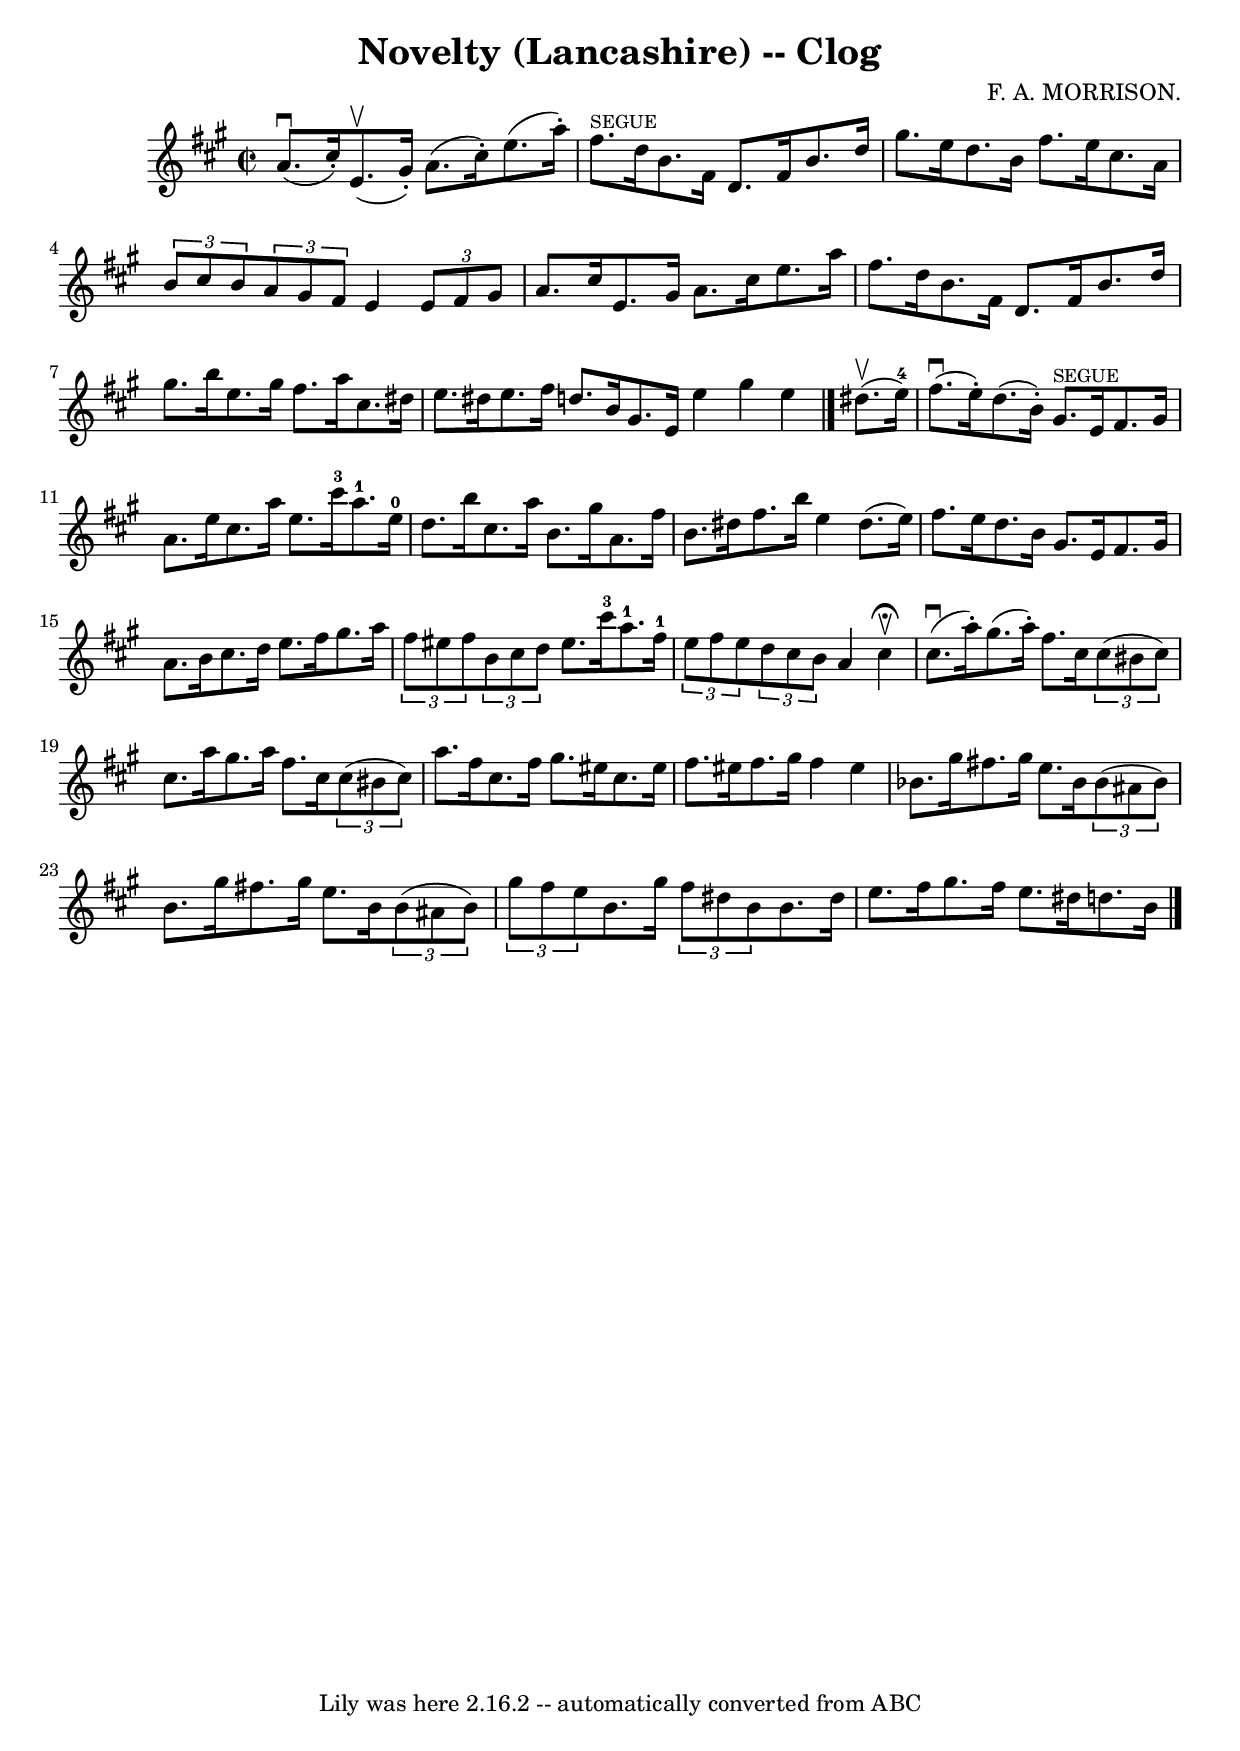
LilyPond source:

\version "2.16.2"
\include "Mammoth.ily"
\header {
	%% book = "Ryan's Mammoth Collection"
	composer = "F. A. MORRISON."
	crossRefNumber = "1"
	footnotes = "\\\\157 937"
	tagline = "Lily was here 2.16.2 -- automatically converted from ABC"
	title = "Novelty (Lancashire) -- Clog"
}
voicedefault =  {


\override Staff.TimeSignature #'style = #'C
 \time 2/2 
\key a \major a'8.^\downbow(cis''16 -.) e'8.^\upbow(
gis'16 -.) a'8. (cis''16 -.) e''8. (a''16 -.)   |
     
fis''8.^\segue d''16 b'8. fis'16 d'8. fis'16 b'8. d''16   
 |
 gis''8. e''16 d''8. b'16 fis''8. e''16 cis''8.  
 a'16    |
   \times 2/3 { b'8 cis''8 b'8  }   \times 2/3 {   
a'8 gis'8 fis'8  } e'4    \times 2/3 { e'8 fis'8 gis'8  }   
|
 a'8. cis''16 e'8. gis'16 a'8. cis''16 e''8.    
a''16    |
 fis''8. d''16 b'8. fis'16 d'8. fis'16    
b'8. d''16    |
 gis''8. b''16 e''8. gis''16 fis''8.   
 a''16 cis''8. dis''16    |
 e''8. dis''16 e''8. fis''16 
 d''!8. b'16 gis'8. e'16    \bar ":|" e''4 gis''4 e''4  
\bar "|." dis''8.^\upbow(e''16-4) |
 fis''8.^\downbow(
 e''16 -.) d''8. (b'16 -.) gis'8.^\segue e'16 fis'8.    
gis'16    |
 a'8. e''16 cis''8. a''16 e''8. cis'''16 
-3 a''8.-1 e''16-0   |
 d''8. b''16 cis''8.    
a''16 b'8. gis''16 a'8. fis''16    |
 b'8. dis''16    
fis''8. b''16 e''4 dis''8. (e''16)   |
 fis''8.    
e''16 d''8. b'16 gis'8. e'16 fis'8. gis'16    |
 a'8. 
 b'16 cis''8. d''16 e''8. fis''16 gis''8. a''16    |
 
  \times 2/3 { fis''8 eis''8 fis''8  }   \times 2/3 { b'8 cis''8   
 d''8  } eis''8. cis'''16-3 a''8.-1 fis''16-1   |
     
\times 2/3 { e''8 fis''8 e''8  }   \times 2/3 { d''8 cis''8 b'8 
 } a'4      \bar ":|" cis''4^\fermata^\upbow |
 cis''8. 
^\downbow(a''16 -.) gis''8. (a''16 -.) fis''8. cis''16    
\times 2/3 { cis''8 (bis'8 cis''8) }   |
 cis''8. a''16   
 gis''8. a''16 fis''8. cis''16    \times 2/3 { cis''8 (bis'8    
cis''8) }   |
 a''8. fis''16 cis''8. fis''16 gis''8.   
 eis''16 cis''8. eis''16    |
 fis''8. eis''16 fis''8.    
gis''16 fis''4 eis''4    |
 bes'8. gis''16 fis''!8.    
gis''16 e''8. bes'16    \times 2/3 { bes'8 (ais'8 bes'8) }   
|
 b'8. gis''16 fis''!8. gis''16 e''8. b'16    
\times 2/3 { b'8 (ais'8 b'8) }   |
     \times 2/3 { gis''8  
 fis''8 e''8  } b'8. gis''16    \times 2/3 { fis''8 dis''8 b'8 
 } b'8. dis''16    |
 e''8. fis''16 gis''8. fis''16    
e''8. dis''16 d''!8. b'16      \bar "|."   
}

\score{
    <<

	\context Staff="default"
	{
	    \voicedefault 
	}

    >>
	\layout {
	}
	\midi {}
}
